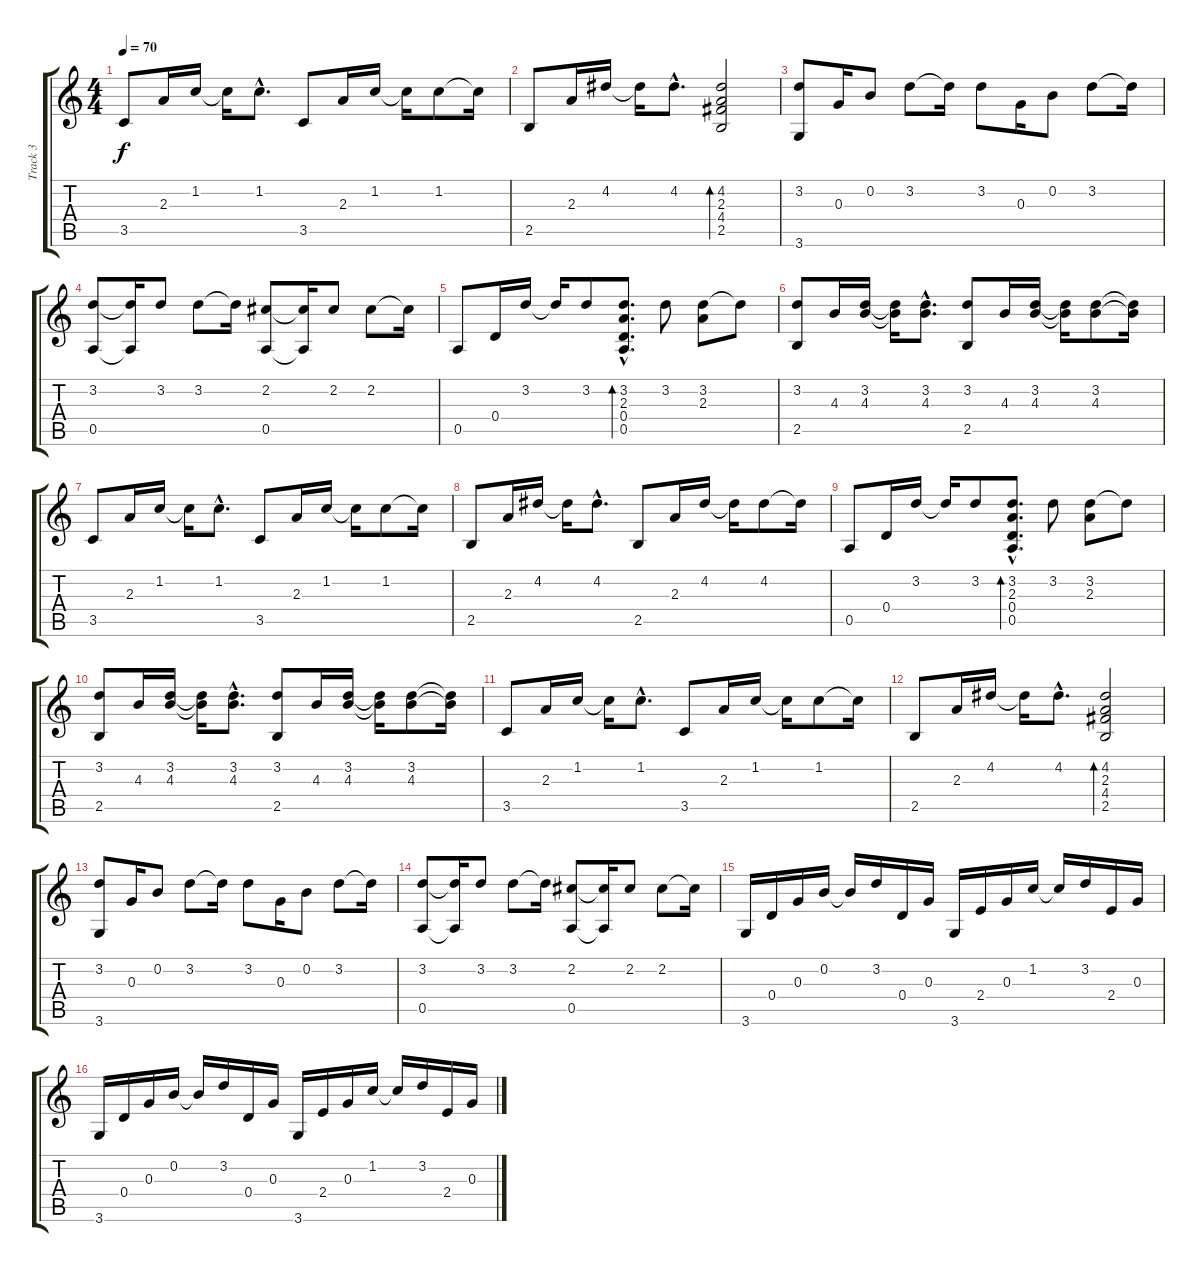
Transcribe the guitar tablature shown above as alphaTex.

\track ("Track 3" "Track 3") {instrument acousticguitarsteel}
\staff {score tabs}
\tuning (E4 B3 G3 D3 A2 E2) {hide}
\ts (4 4)
\tempo 70
\clef g2
\ks c
3.5.8{dy f} 2.3.16 1.2.16 1.2{t}.16 1.2{hac}.8{d} 3.5.8 2.3.16 1.2.16 1.2{t}.16 1.2.8 1.2{t}.16 |
2.5.8 2.3.16 4.2.16 4.2{t}.16 4.2{hac}.8{d} (4.2 2.3 4.4 2.5).2{bd 240} |
(3.2 3.6).8{volume 14} 0.3.16 0.2.8 3.2.8 3.2{t}.16 3.2.8 0.3.16 0.2.8 3.2.8 3.2{t}.16 |
(3.2 0.5).8 (3.2{t} 0.5{t}).16 3.2.8 3.2.8 3.2{t}.16 (2.2 0.5).8 (2.2{t} 0.5{t}).16 2.2.8 2.2.8 2.2{t}.16 |
0.5.8{volume 9} 0.4.16 3.2.16 3.2{t}.16 3.2.8 (3.2{hac} 2.3{hac} 0.4{hac} 0.5{hac}).8{d bd 480} 3.2.8 (3.2 2.3).8 3.2{t}.8 |
(3.2 2.5).8 4.3.16 (3.2 4.3).16 (3.2{t} 4.3{t}).16 (3.2{hac} 4.3{hac}).8{d} (3.2 2.5).8 4.3.16 (3.2 4.3).16 (3.2{t} 4.3{t}).16 (3.2 4.3).8 (3.2{t} 4.3{t}).16 |
3.5.8 2.3.16 1.2.16 1.2{t}.16 1.2{hac}.8{d} 3.5.8 2.3.16 1.2.16 1.2{t}.16 1.2.8 1.2{t}.16 |
2.5.8 2.3.16 4.2.16 4.2{t}.16 4.2{hac}.8{d} 2.5.8 2.3.16 4.2.16 4.2{t}.16 4.2.8 4.2{t}.16 |
0.5.8 0.4.16 3.2.16 3.2{t}.16 3.2.8 (3.2{hac} 2.3{hac} 0.4{hac} 0.5{hac}).8{d bd 480} 3.2.8 (3.2 2.3).8 3.2{t}.8 |
(3.2 2.5).8 4.3.16 (3.2 4.3).16 (3.2{t} 4.3{t}).16 (3.2{hac} 4.3{hac}).8{d} (3.2 2.5).8 4.3.16 (3.2 4.3).16 (3.2{t} 4.3{t}).16 (3.2 4.3).8 (3.2{t} 4.3{t}).16 |
3.5.8 2.3.16 1.2.16 1.2{t}.16 1.2{hac}.8{d} 3.5.8 2.3.16 1.2.16 1.2{t}.16 1.2.8 1.2{t}.16 |
2.5.8 2.3.16 4.2.16 4.2{t}.16 4.2{hac}.8{d} (4.2 2.3 4.4 2.5).2{bd 240} |
(3.2 3.6).8{volume 14} 0.3.16 0.2.8 3.2.8 3.2{t}.16 3.2.8 0.3.16 0.2.8 3.2.8 3.2{t}.16 |
(3.2 0.5).8 (3.2{t} 0.5{t}).16 3.2.8 3.2.8 3.2{t}.16 (2.2 0.5).8 (2.2{t} 0.5{t}).16 2.2.8 2.2.8 2.2{t}.16 |
3.6.16 0.4.16 0.3.16 0.2.16 0.2{t}.16 3.2.16 0.4.16 0.3.16 3.6.16 2.4.16 0.3.16 1.2.16 1.2{t}.16 3.2.16 2.4.16 0.3.16 |
3.6.16 0.4.16 0.3.16 0.2.16 0.2{t}.16 3.2.16 0.4.16 0.3.16 3.6.16 2.4.16 0.3.16 1.2.16 1.2{t}.16 3.2.16 2.4.16 0.3.16
